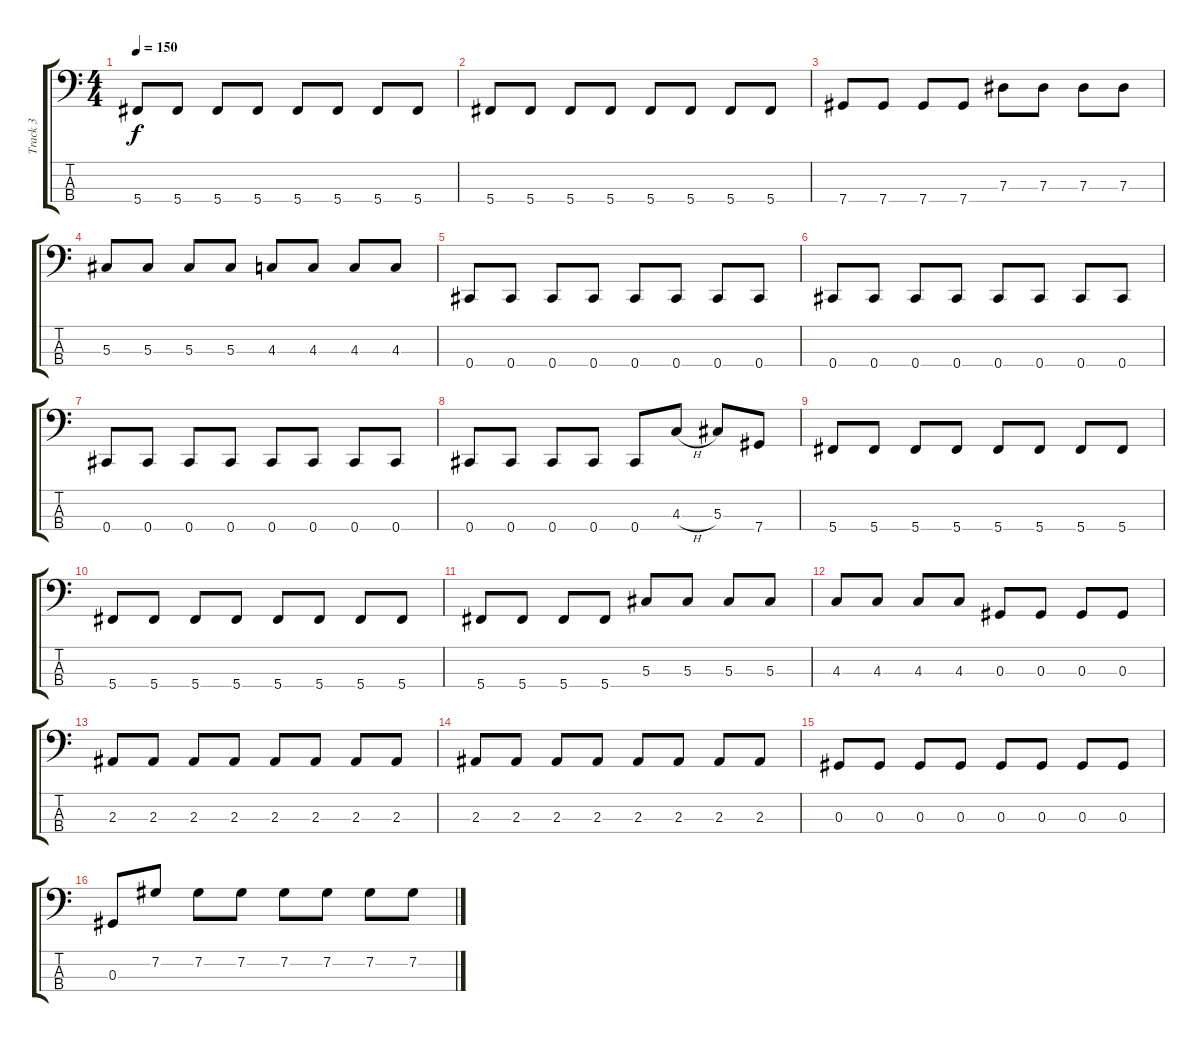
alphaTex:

\track ("Track 3" "Track 3") {instrument electricbassfinger}
\staff {score tabs}
\tuning (Gb2 Db2 Ab1 Db1) {hide}
\ts (4 4)
\tempo 150
\clef f4
\ks c
5.4.8{dy f} 5.4.8 5.4.8 5.4.8 5.4.8 5.4.8 5.4.8 5.4.8 |
5.4.8 5.4.8 5.4.8 5.4.8 5.4.8 5.4.8 5.4.8 5.4.8 |
7.4.8 7.4.8 7.4.8 7.4.8 7.3.8 7.3.8 7.3.8 7.3.8 |
5.3.8 5.3.8 5.3.8 5.3.8 4.3.8 4.3.8 4.3.8 4.3.8 |
0.4.8 0.4.8 0.4.8 0.4.8 0.4.8 0.4.8 0.4.8 0.4.8 |
0.4.8 0.4.8 0.4.8 0.4.8 0.4.8 0.4.8 0.4.8 0.4.8 |
0.4.8 0.4.8 0.4.8 0.4.8 0.4.8 0.4.8 0.4.8 0.4.8 |
0.4.8 0.4.8 0.4.8 0.4.8 0.4.8 4.3{h}.8 5.3.8 7.4.8 |
5.4.8 5.4.8 5.4.8 5.4.8 5.4.8 5.4.8 5.4.8 5.4.8 |
5.4.8 5.4.8 5.4.8 5.4.8 5.4.8 5.4.8 5.4.8 5.4.8 |
5.4.8 5.4.8 5.4.8 5.4.8 5.3.8 5.3.8 5.3.8 5.3.8 |
4.3.8 4.3.8 4.3.8 4.3.8 0.3.8 0.3.8 0.3.8 0.3.8 |
2.3.8 2.3.8 2.3.8 2.3.8 2.3.8 2.3.8 2.3.8 2.3.8 |
2.3.8 2.3.8 2.3.8 2.3.8 2.3.8 2.3.8 2.3.8 2.3.8 |
0.3.8 0.3.8 0.3.8 0.3.8 0.3.8 0.3.8 0.3.8 0.3.8 |
0.3.8 7.2.8 7.2.8 7.2.8 7.2.8 7.2.8 7.2.8 7.2.8
